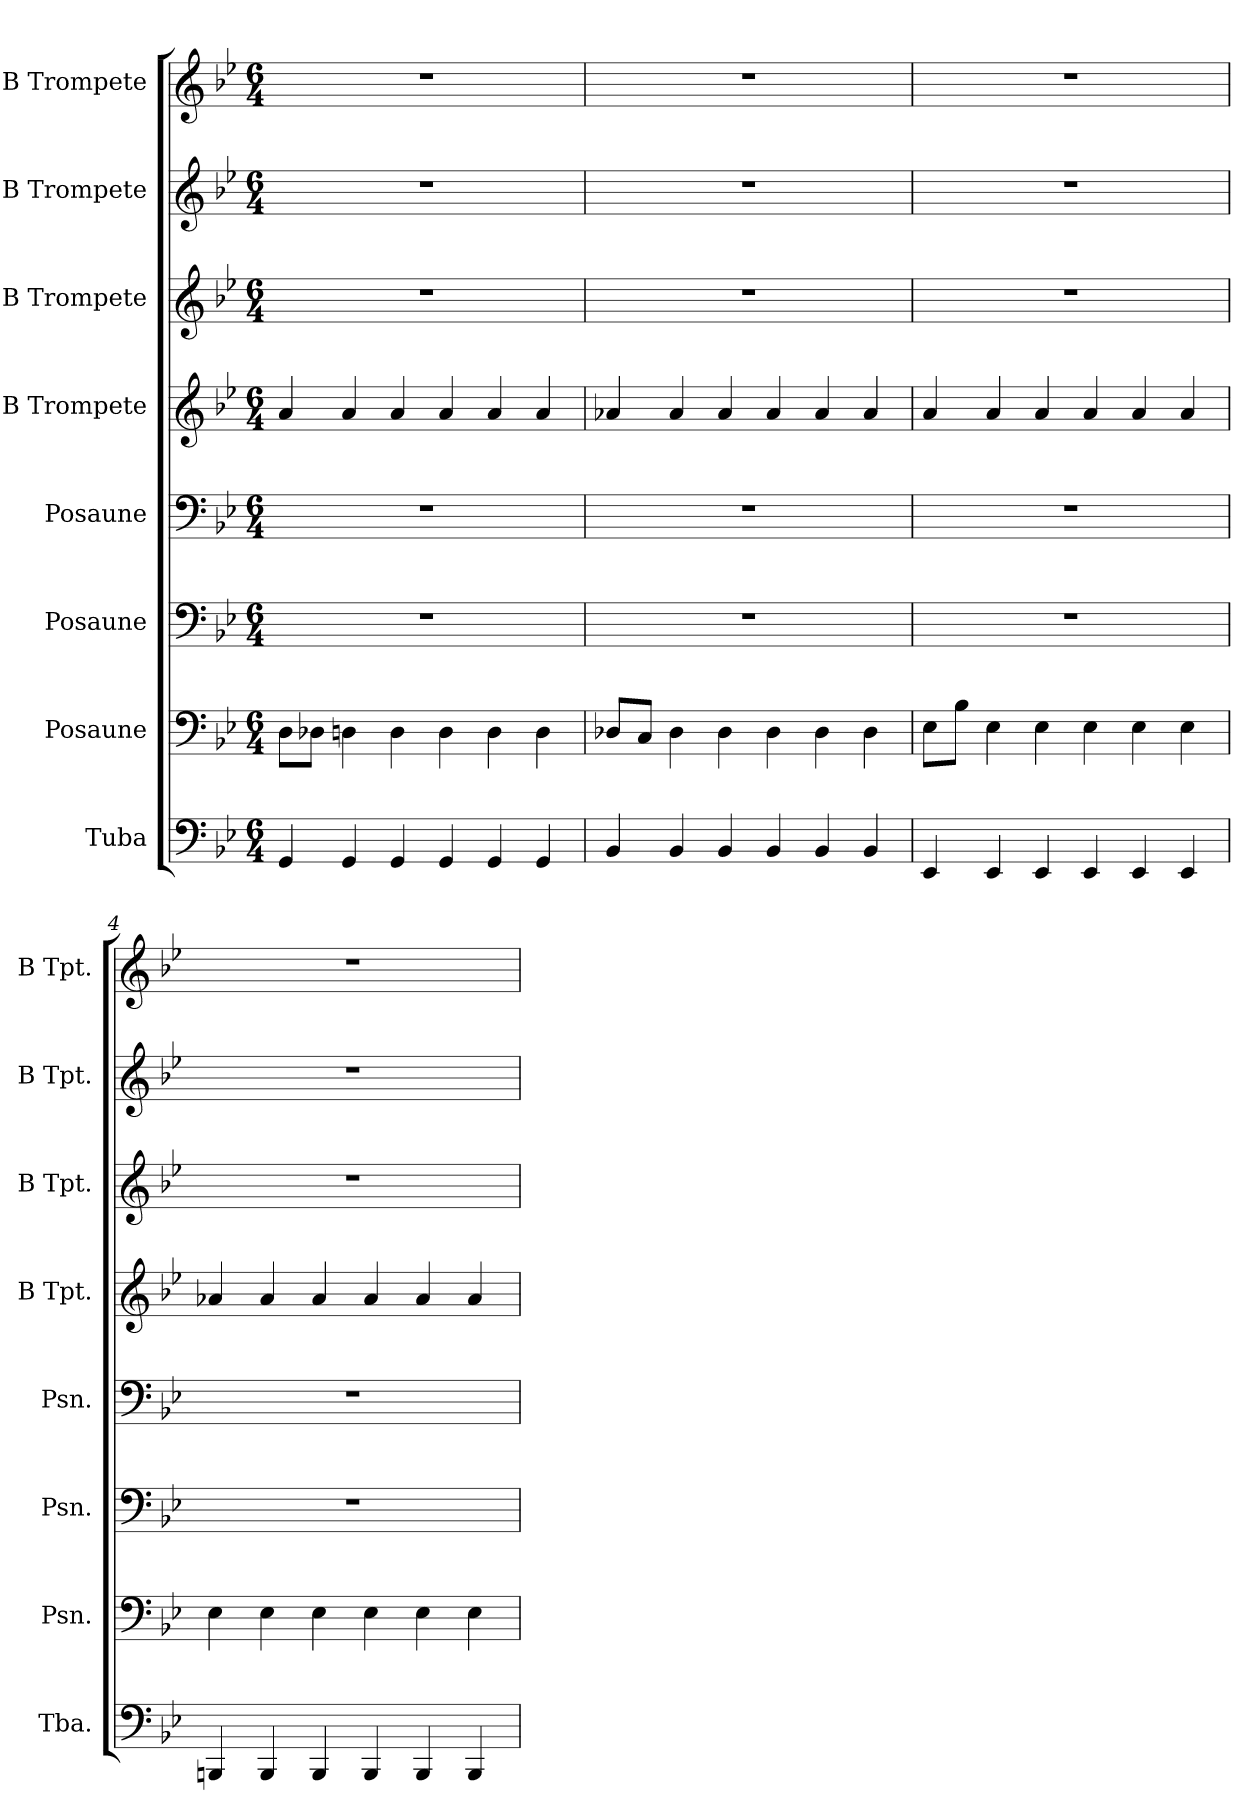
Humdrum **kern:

**kern	**kern	**kern	**kern	**kern	**kern	**kern	**kern
*part8	*part7	*part6	*part5	*part4	*part3	*part2	*part1
*staff8	*staff7	*staff6	*staff5	*staff4	*staff3	*staff2	*staff1
*I"Tuba	*I"Posaune	*I"Posaune	*I"Posaune	*I"B Trompete	*I"B Trompete	*I"B Trompete	*I"B Trompete
*I'Tba.	*I'Psn.	*I'Psn.	*I'Psn.	*I'B Tpt.	*I'B Tpt.	*I'B Tpt.	*I'B Tpt.
*clefF4	*clefF4	*clefF4	*clefF4	*clefG2	*clefG2	*clefG2	*clefG2
*	*	*	*	*ITrd1c2	*ITrd1c2	*ITrd1c2	*ITrd1c2
*k[b-e-]	*k[b-e-]	*k[b-e-]	*k[b-e-]	*k[b-e-a-d-]	*k[b-e-a-d-]	*k[b-e-a-d-]	*k[b-e-a-d-]
*M6/4	*M6/4	*M6/4	*M6/4	*M6/4	*M6/4	*M6/4	*M6/4
*MM125	*MM125	*MM125	*MM125	*MM125	*MM125	*MM125	*MM125
=1	=1	=1	=1	=1	=1	=1	=1
4GG/	8D\L	1.r	1.r	4g/	1.r	1.r	1.r
.	8D-X\J	.	.	.	.	.	.
4GG/	4Dn\	.	.	4g/	.	.	.
4GG/	4D\	.	.	4g/	.	.	.
4GG/	4D\	.	.	4g/	.	.	.
4GG/	4D\	.	.	4g/	.	.	.
4GG/	4D\	.	.	4g/	.	.	.
=2	=2	=2	=2	=2	=2	=2	=2
4BB-/	8D-X/L	1.r	1.r	4g-X/	1.r	1.r	1.r
.	8C/J	.	.	.	.	.	.
4BB-/	4D-\	.	.	4g-/	.	.	.
4BB-/	4D-\	.	.	4g-/	.	.	.
4BB-/	4D-\	.	.	4g-/	.	.	.
4BB-/	4D-\	.	.	4g-/	.	.	.
4BB-/	4D-\	.	.	4g-/	.	.	.
=3	=3	=3	=3	=3	=3	=3	=3
4EE-/	8E-\L	1.r	1.r	4g/	1.r	1.r	1.r
.	8B-\J	.	.	.	.	.	.
4EE-/	4E-\	.	.	4g/	.	.	.
4EE-/	4E-\	.	.	4g/	.	.	.
4EE-/	4E-\	.	.	4g/	.	.	.
4EE-/	4E-\	.	.	4g/	.	.	.
4EE-/	4E-\	.	.	4g/	.	.	.
=4	=4	=4	=4	=4	=4	=4	=4
4BBBn/	4E-\	1.r	1.r	4g-X/	1.r	1.r	1.r
4BBB/	4E-\	.	.	4g-/	.	.	.
4BBB/	4E-\	.	.	4g-/	.	.	.
4BBB/	4E-\	.	.	4g-/	.	.	.
4BBB/	4E-\	.	.	4g-/	.	.	.
4BBB/	4E-\	.	.	4g-/	.	.	.
=	=	=	=	=	=	=	=
*-	*-	*-	*-	*-	*-	*-	*-
